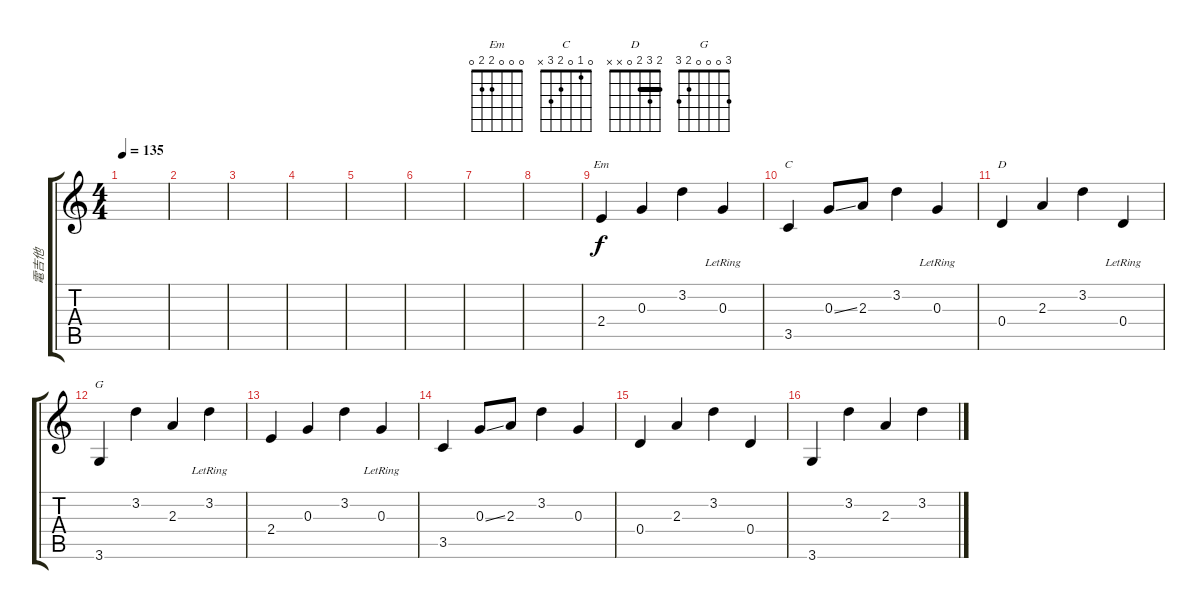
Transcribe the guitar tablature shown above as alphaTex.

\track ("電吉他" "電吉他") {instrument distortionguitar}
\staff {score tabs}
\tuning (E4 B3 G3 D3 A2 E2) {hide}
\chord ("Em" 0 0 0 2 2 0)
\chord ("C" 0 1 0 2 3 x)
\chord ("D" 2 3 2 0 x x) {barre 2}
\chord ("G" 3 0 0 0 2 3)
\ts (4 4)
\tempo 135
\clef g2
\ks c
|
|
|
|
|
|
|
|
2.4.4{ch "Em"} 0.3.4 3.2.4 0.3{lr}.4 |
3.5.4{ch "C"} 0.3{ss}.8 2.3.8 3.2.4 0.3{lr}.4 |
0.4.4{ch "D"} 2.3.4 3.2.4 0.4{lr}.4 |
3.6.4{ch "G"} 3.2.4 2.3.4 3.2{lr}.4 |
2.4.4 0.3.4 3.2.4 0.3{lr}.4 |
3.5.4 0.3{ss}.8 2.3.8 3.2.4 0.3.4 |
0.4.4 2.3.4 3.2.4 0.4.4 |
3.6.4 3.2.4 2.3.4 3.2.4
